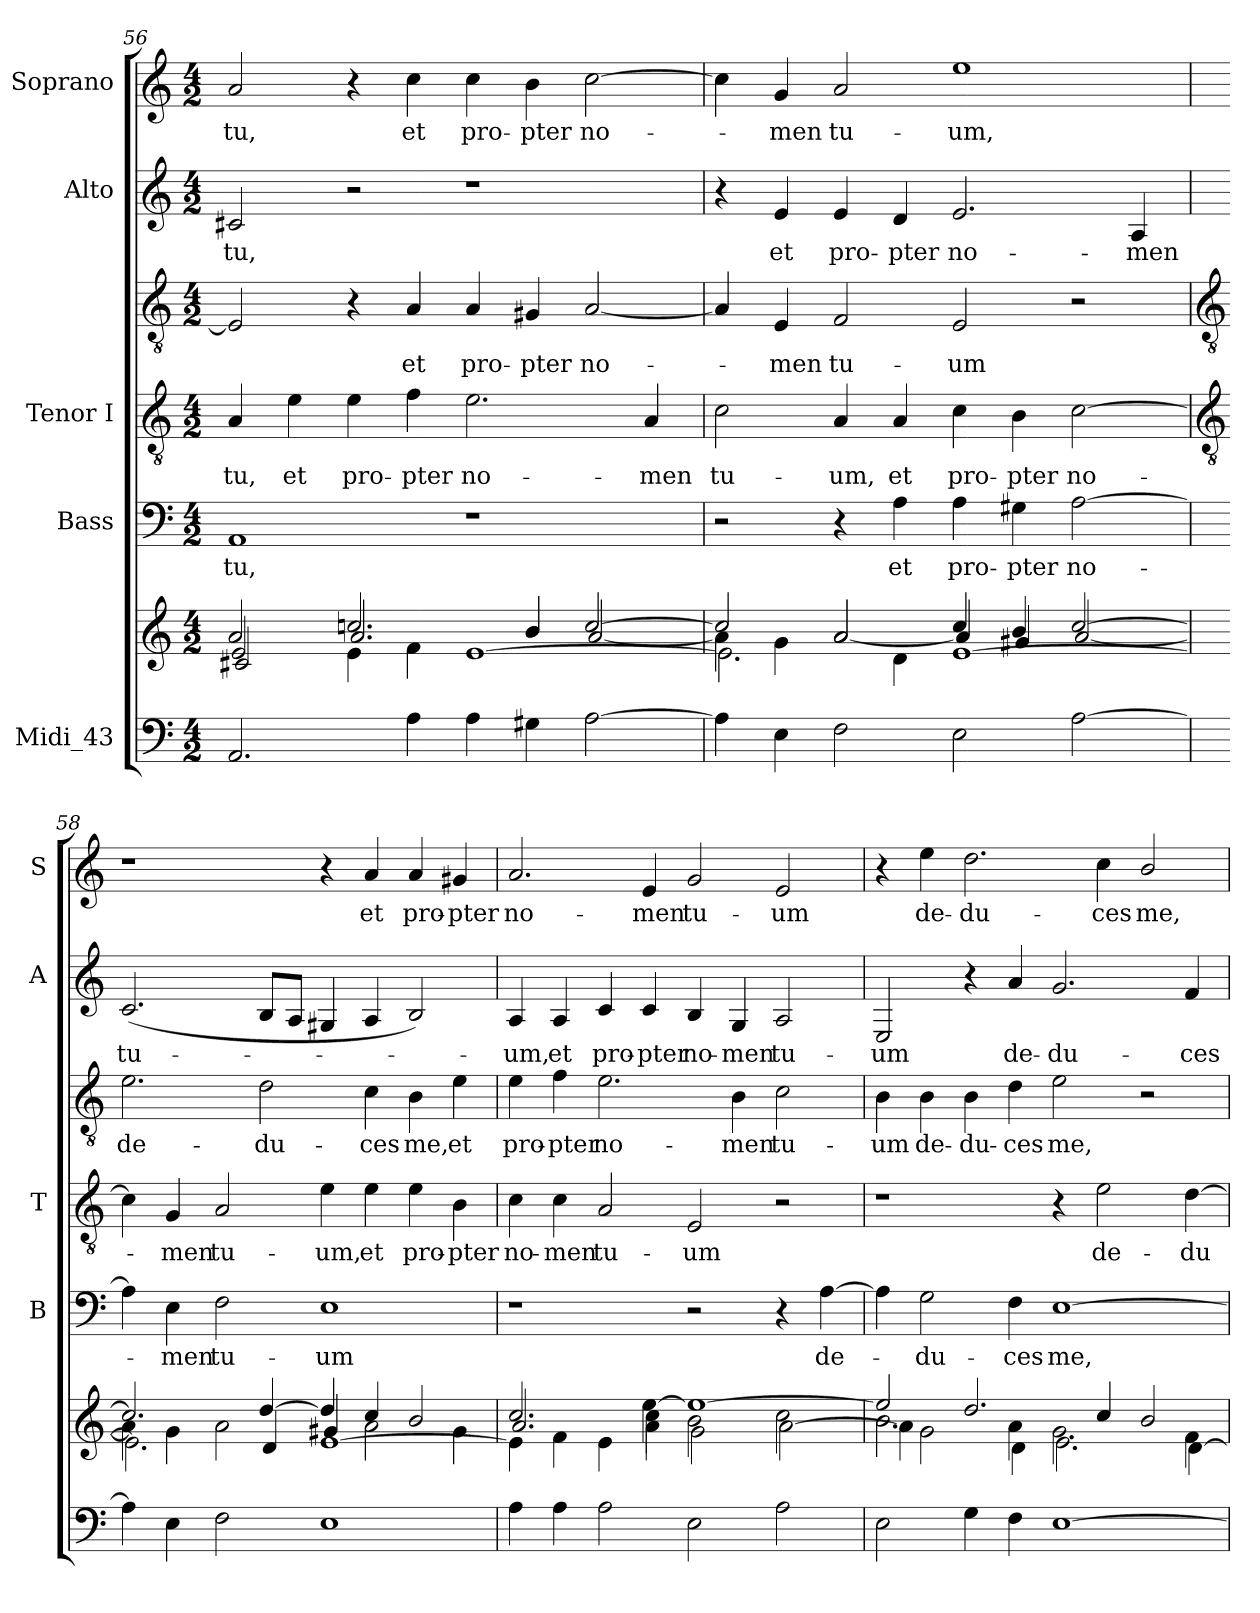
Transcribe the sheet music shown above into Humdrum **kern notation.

**kern	**kern	**kern	**text	**kern	**text	**kern	**text	**kern	**text	**kern	**text
*part5	*part5	*part4	*part4	*part3	*part3	*part3	*part3	*part2	*part2	*part1	*part1
*staff7	*staff6	*staff5	*staff5	*staff4	*staff4	*staff3	*staff3	*staff2	*staff2	*staff1	*staff1
*I"Midi_43	*	*I"Bass	*	*I"Tenor I	*	*	*	*I"Alto	*	*I"Soprano	*
*	*	*I'B	*	*I'T	*	*	*	*I'A	*	*I'S	*
*clefF4	*clefG2	*clefF4	*	*clefGv2	*	*clefGv2	*	*clefG2	*	*clefG2	*
*k[]	*k[]	*k[]	*	*k[]	*	*k[]	*	*k[]	*	*k[]	*
*C:	*C:	*C:	*	*C:	*	*C:	*	*C:	*	*C:	*
*M4/2	*M4/2	*M4/2	*	*M4/2	*	*M4/2	*	*M4/2	*	*M4/2	*
=56	=56	=56	=56	=56	=56	=56	=56	=56	=56	=56	=56
*	*^	*	*	*	*	*	*	*	*	*	*
*	*	*^	*	*	*	*	*	*	*	*	*	*
!	!	!	!	!	!LO:LY:b	!	!LO:LY:b	!	!	!	!LO:LY:b	!	!LO:LY:b
2.AA	2a/	2e/	2c#X/	1AA	tu,	4A	tu,	2E]	.	2c#X	tu,	2a	tu,
!	!	!	!	!	!	!	!LO:LY:b	!	!	!	!	!	!
.	.	.	.	.	.	4e	et	.	.	.	.	.	.
!	!	!	!	!	!	!	!LO:LY:b	!	!	!	!	!	!
.	2.ccn/	2.a/	4e\	.	.	4e	pro-	4r	.	2r	.	4r	.
!	!	!	!	!	!	!	!LO:LY:b	!	!LO:LY:b	!	!	!	!LO:LY:b
4A	.	.	4f\	.	.	4f	-pter	4A	et	.	.	4cc	et
!	!	!	!	!	!	!	!LO:LY:b	!	!LO:LY:b	!	!	!	!LO:LY:b
4A	.	.	[1e\	1r	.	2.e	no-	4A	pro-	1r	.	4cc	pro-
!	!	!	!	!	!	!	!	!	!LO:LY:b	!	!	!	!LO:LY:b
4G#X	4b/	4b/	.	.	.	.	.	4G#X	-pter	.	.	4b	-pter
!	!	!	!	!	!	!	!	!	!LO:LY:b	!	!	!	!LO:LY:b
[2A	[2cc/	[2a/	.	.	.	.	.	[2A	no-	.	.	[2cc	no-
!	!	!	!	!	!	!	!LO:LY:b	!	!	!	!	!	!
.	.	.	.	.	.	4A	-men	.	.	.	.	.	.
=57	=57	=57	=57	=57	=57	=57	=57	=57	=57	=57	=57	=57	=57
!	!	!	!	!	!	!	!LO:LY:b	!	!	!	!	!	!
4A]	2cc/]	4a\]	2.e\]	2r	.	2c	tu-	4A]	.	4r	.	4cc]	.
!	!	!	!	!	!	!	!	!	!LO:LY:b	!	!LO:LY:b	!	!LO:LY:b
4E	.	4g\	.	.	.	.	.	4E	men	4e	et	4g	men
!	!	!	!	!	!	!	!LO:LY:b	!	!LO:LY:b	!	!LO:LY:b	!	!LO:LY:b
2F	2a/	[2a/	.	4r	.	4A	-um,	2F	tu-	4e	pro-	2a	tu-
!	!	!	!	!	!LO:LY:b	!	!LO:LY:b	!	!	!	!LO:LY:b	!	!
.	.	.	4d\	4A	et	4A	et	.	.	4d	-pter	.	.
!	!	!	!	!	!LO:LY:b	!	!LO:LY:b	!	!LO:LY:b	!	!LO:LY:b	!	!LO:LY:b
2E	4cc/	4a/]	[1e\	4A	pro-	4c	pro-	2E	-um	2.e	no-	1ee	-um,
!	!	!	!	!	!LO:LY:b	!	!LO:LY:b	!	!	!	!	!	!
.	4b/	4g#X/	.	4G#X	-pter	4B	-pter	.	.	.	.	.	.
!	!	!	!	!	!LO:LY:b	!	!LO:LY:b	!	!	!	!	!	!
[2A	[2cc/	[2a/	.	[2A	no-	[2c	no-	2r	.	.	.	.	.
!	!	!	!	!	!	!	!	!	!	!	!LO:LY:b	!	!
.	.	.	.	.	.	.	.	.	.	4A	-men	.	.
!!LO:LB:g=z
=58	=58	=58	=58	=58	=58	=58	=58	=58	=58	=58	=58	=58	=58
*	*	*	*	*	*	*clefGv2	*	*clefGv2	*	*	*	*	*
!	!	!	!	!	!	!	!	!	!LO:LY:b	!	!LO:LY:b	!	!
4A]	2.cc/]	4a\]	2.e\]	4A]	.	4c]	.	2.e	de-	(<2.c	tu-	1r	.
!	!	!	!	!	!LO:LY:b	!	!LO:LY:b	!	!	!	!	!	!
4E	.	4g\	.	4E	men	4G	men	.	.	.	.	.	.
!	!	!	!	!	!LO:LY:b	!	!LO:LY:b	!	!	!	!	!	!
2F	.	2a\	.	2F	tu-	2A	tu-	.	.	.	.	.	.
!	!	!	!	!	!	!	!	!	!LO:LY:b	!	!	!	!
.	[4dd/	.	4d/	.	.	.	.	2d	-du-	8BL	.	.	.
.	.	.	.	.	.	.	.	.	.	8AJ	.	.	.
!	!	!	!	!	!LO:LY:b	!	!LO:LY:b	!	!	!	!	!	!
1E	4dd/]	4g#X/	[1e\	1E	-um	4e	-um,	.	.	4G#X	.	4r	.
!	!	!	!	!	!	!	!LO:LY:b	!	!LO:LY:b	!	!	!	!LO:LY:b
.	4cc/	2a\	.	.	.	4e	et	4c	-ces	4A	.	4a	et
!	!	!	!	!	!	!	!LO:LY:b	!	!LO:LY:b	!	!	!	!LO:LY:b
.	2b/	.	.	.	.	4e	pro-	4B	me,	2B)	.	4a	pro-
!	!	!	!	!	!	!	!LO:LY:b	!	!LO:LY:b	!	!	!	!LO:LY:b
.	.	4g#\	.	.	.	4B	-pter	4e	et	.	.	4g#X	-pter
=59	=59	=59	=59	=59	=59	=59	=59	=59	=59	=59	=59	=59	=59
!	!	!	!	!	!	!	!LO:LY:b	!	!LO:LY:b	!	!LO:LY:b	!	!LO:LY:b
4A	2.cc/	2.a/	4e\]	1r	.	4c	-no-	4e	pro-	4A	um,	2.a	no-
!	!	!	!	!	!	!	!LO:LY:b	!	!LO:LY:b	!	!LO:LY:b	!	!
4A	.	.	4f\	.	.	4c	-men	4f	-pter	4A	et	.	.
!	!	!	!	!	!	!	!LO:LY:b	!	!LO:LY:b	!	!LO:LY:b	!	!
2A	.	.	4e\	.	.	2A	tu-	2.e	no-	4c	pro-	.	.
!	!	!	!	!	!	!	!	!	!	!	!LO:LY:b	!	!LO:LY:b
.	[4ee\	4cc\	4a\	.	.	.	.	.	.	4c	-pter	4e	-men
!	!	!	!	!	!	!	!LO:LY:b	!	!	!	!LO:LY:b	!	!LO:LY:b
2E	1ee/_	2b\	2g\	2r	.	2E	-um	.	.	4B	no-	2g	tu-
!	!	!	!	!	!	!	!	!	!LO:LY:b	!	!LO:LY:b	!	!
.	.	.	.	.	.	.	.	4B	-men	4G	-men	.	.
!	!	!	!	!	!	!	!	!	!LO:LY:b	!	!LO:LY:b	!	!LO:LY:b
2A	.	2cc\	[2a\	4r	.	2r	.	2c	tu-	2A	tu-	2e	-um
!	!	!	!	!	!LO:LY:b	!	!	!	!	!	!	!	!
.	.	.	.	[4A	de-	.	.	.	.	.	.	.	.
=60	=60	=60	=60	=60	=60	=60	=60	=60	=60	=60	=60	=60	=60
!	!	!	!	!	!	!	!	!	!LO:LY:b	!	!LO:LY:b	!	!
2E	2ee/]	2.b\	4a\]	4A]	.	1r	.	4B	um	2E	-um	4r	.
!	!	!	!	!	!LO:LY:b	!	!	!	!LO:LY:b	!	!	!	!LO:LY:b
.	.	.	2g\	2G	du-	.	.	4B	de-	.	.	4ee	de-
!	!	!	!	!	!	!	!	!	!LO:LY:b	!	!	!	!LO:LY:b
4G	2.dd/	.	.	.	.	.	.	4B	-du-	4r	.	2.dd	-du-
!	!	!	!	!	!LO:LY:b	!	!	!	!LO:LY:b	!	!LO:LY:b	!	!
4F	.	4a\	4d\	4F	-ces	.	.	4d	-ces	4a	de-	.	.
!	!	!	!	!	!LO:LY:b	!	!	!	!LO:LY:b	!	!LO:LY:b	!	!
[1E	.	2.g\	2.e\	[1E	me,	4r	.	2e	me,	2.g	-du-	.	.
!	!	!	!	!	!	!	!LO:LY:b	!	!	!	!	!	!LO:LY:b
.	4cc/	.	.	.	.	2e	de-	.	.	.	.	4cc	-ces
!	!	!	!	!	!	!	!	!	!	!	!	!	!LO:LY:b
.	2b/	.	.	.	.	.	.	2r	.	.	.	2b/	me,
!	!	!	!	!	!	!	!LO:LY:b	!	!	!	!LO:LY:b	!	!
.	.	4f\	[4d\	.	.	[4d	-du-	.	.	4f	-ces	.	.
*	*v	*v	*v	*	*	*	*	*	*	*	*	*	*
=	=	=	=	=	=	=	=	=	=	=	=
*-	*-	*-	*-	*-	*-	*-	*-	*-	*-	*-	*-
